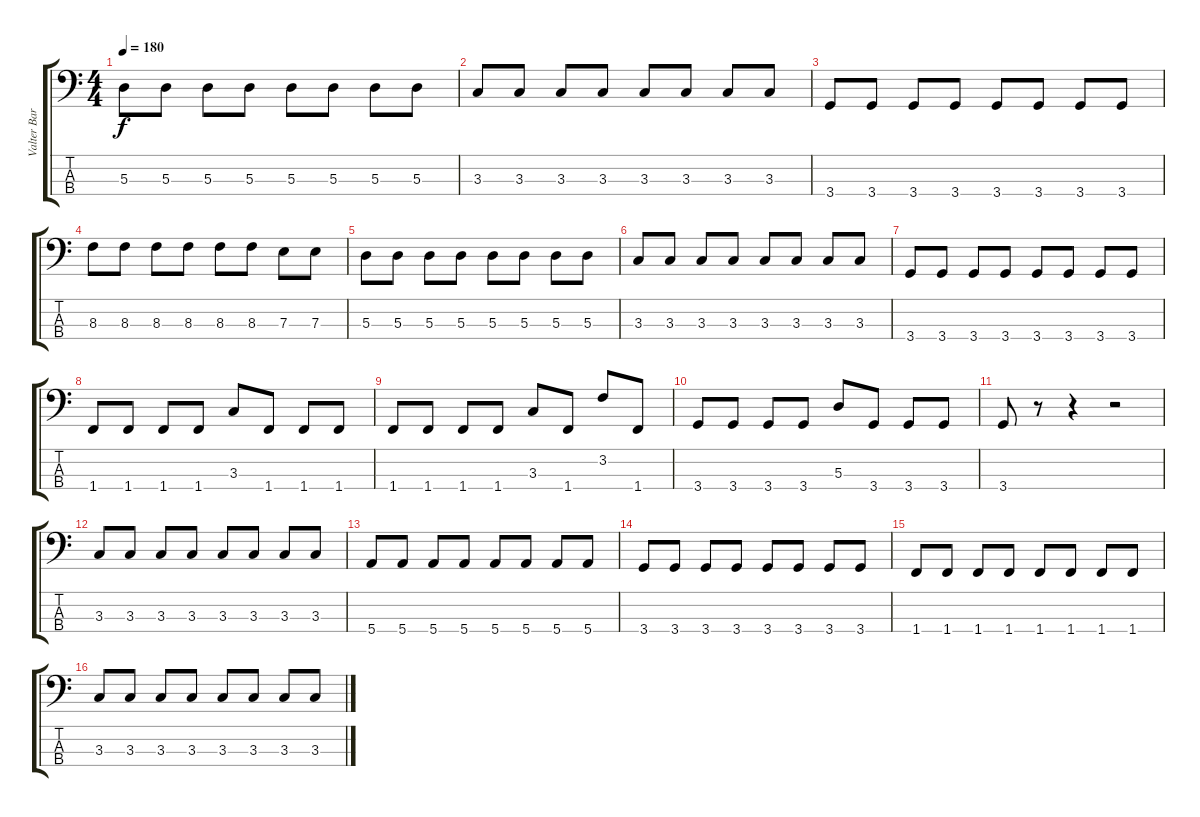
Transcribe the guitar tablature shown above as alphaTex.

\track ("Valter Barros" "Valter Bar") {instrument electricbasspick}
\staff {score tabs}
\tuning (G2 D2 A1 E1) {hide}
\ts (4 4)
\tempo 180
\clef f4
\ks c
5.3.8{dy f} 5.3.8 5.3.8 5.3.8 5.3.8 5.3.8 5.3.8 5.3.8 |
3.3.8 3.3.8 3.3.8 3.3.8 3.3.8 3.3.8 3.3.8 3.3.8 |
3.4.8 3.4.8 3.4.8 3.4.8 3.4.8 3.4.8 3.4.8 3.4.8 |
8.3.8 8.3.8 8.3.8 8.3.8 8.3.8 8.3.8 7.3.8 7.3.8 |
5.3.8 5.3.8 5.3.8 5.3.8 5.3.8 5.3.8 5.3.8 5.3.8 |
3.3.8 3.3.8 3.3.8 3.3.8 3.3.8 3.3.8 3.3.8 3.3.8 |
3.4.8 3.4.8 3.4.8 3.4.8 3.4.8 3.4.8 3.4.8 3.4.8 |
1.4.8 1.4.8 1.4.8 1.4.8 3.3.8 1.4.8 1.4.8 1.4.8 |
1.4.8 1.4.8 1.4.8 1.4.8 3.3.8 1.4.8 3.2.8 1.4.8 |
3.4.8 3.4.8 3.4.8 3.4.8 5.3.8 3.4.8 3.4.8 3.4.8 |
3.4.8 r.8 r.4 r.2 |
3.3.8 3.3.8 3.3.8 3.3.8 3.3.8 3.3.8 3.3.8 3.3.8 |
5.4.8 5.4.8 5.4.8 5.4.8 5.4.8 5.4.8 5.4.8 5.4.8 |
3.4.8 3.4.8 3.4.8 3.4.8 3.4.8 3.4.8 3.4.8 3.4.8 |
1.4.8 1.4.8 1.4.8 1.4.8 1.4.8 1.4.8 1.4.8 1.4.8 |
3.3.8 3.3.8 3.3.8 3.3.8 3.3.8 3.3.8 3.3.8 3.3.8
